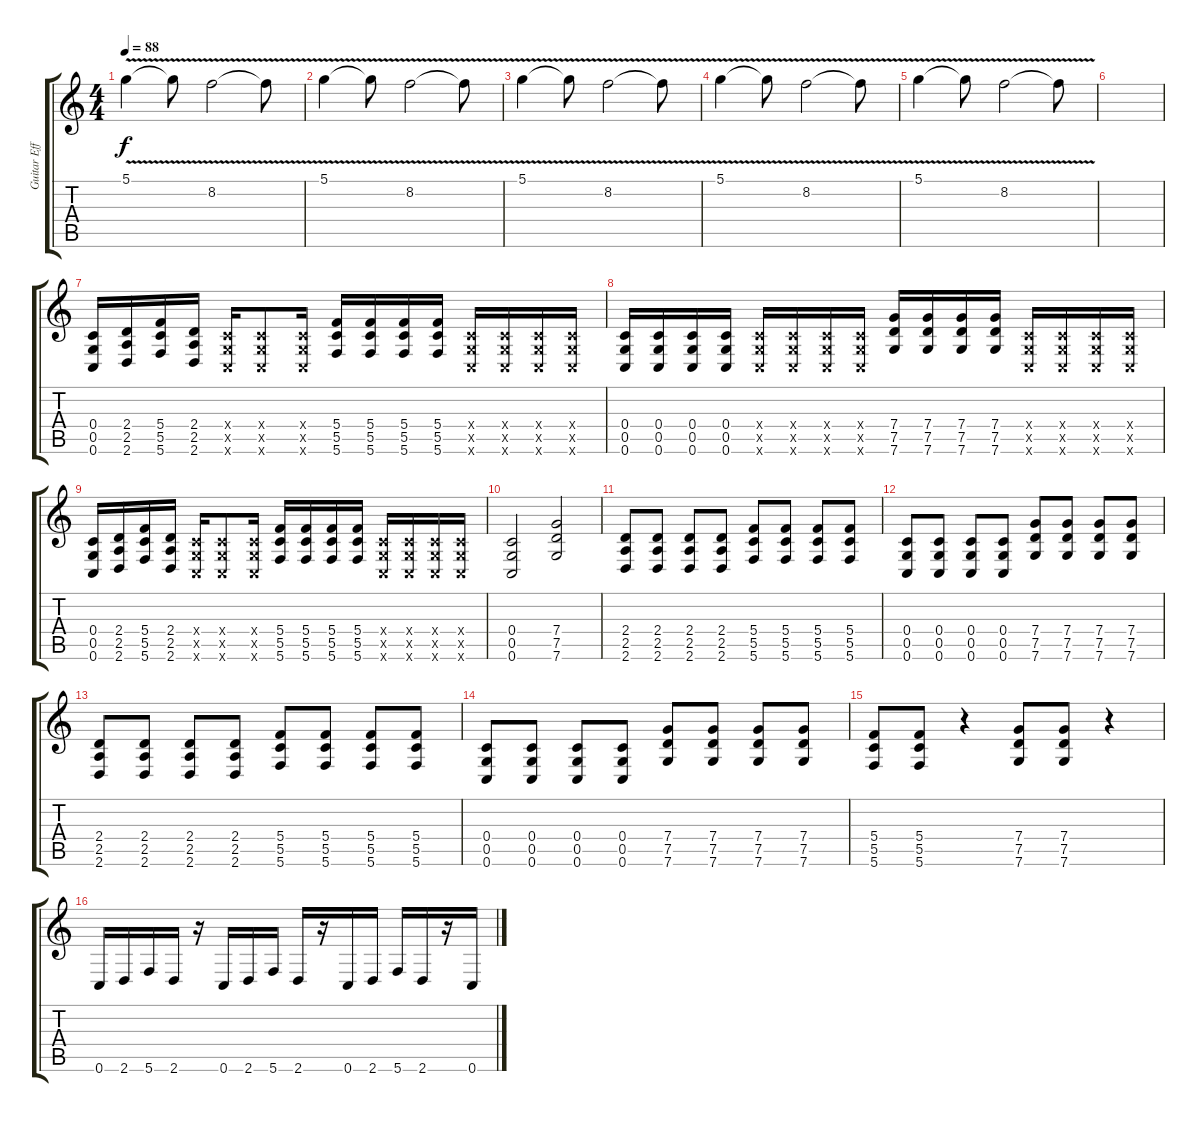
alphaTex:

\track ("Guitar Effect (Ryan)" "Guitar Eff") {instrument electricguitarjazz}
\staff {score tabs}
\tuning (D4 A3 F3 C3 G2 C2) {hide}
\ts (4 4)
\tempo 88
\clef g2
\ks c
5.1{v}.4{dy f} 5.1{t}.8 8.2{v}.2 8.2{t}.8 |
5.1{v}.4 5.1{t}.8 8.2{v}.2 8.2{t}.8 |
5.1{v}.4 5.1{t}.8 8.2{v}.2 8.2{t}.8 |
5.1{v}.4 5.1{t}.8 8.2{v}.2 8.2{t}.8 |
5.1{v}.4 5.1{t}.8 8.2{v}.2 8.2{t}.8 |
|
(0.4 0.5 0.6).16{instrument overdrivenguitar} (2.4 2.5 2.6).16 (5.4 5.5 5.6).16 (2.4 2.5 2.6).16 (0.4{x} 0.5{x} 0.6{x}).16 (0.4{x} 0.5{x} 0.6{x}).8 (0.4{x} 0.5{x} 0.6{x}).16 (5.4 5.5 5.6).16 (5.4 5.5 5.6).16 (5.4 5.5 5.6).16 (5.4 5.5 5.6).16 (0.4{x} 0.5{x} 0.6{x}).16 (0.4{x} 0.5{x} 0.6{x}).16 (0.4{x} 0.5{x} 0.6{x}).16 (0.4{x} 0.5{x} 0.6{x}).16 |
(0.4 0.5 0.6).16 (0.4 0.5 0.6).16 (0.4 0.5 0.6).16 (0.4 0.5 0.6).16 (0.4{x} 0.5{x} 0.6{x}).16 (0.4{x} 0.5{x} 0.6{x}).16 (0.4{x} 0.5{x} 0.6{x}).16 (0.4{x} 0.5{x} 0.6{x}).16 (7.4 7.5 7.6).16 (7.4 7.5 7.6).16 (7.4 7.5 7.6).16 (7.4 7.5 7.6).16 (0.4{x} 0.5{x} 0.6{x}).16 (0.4{x} 0.5{x} 0.6{x}).16 (0.4{x} 0.5{x} 0.6{x}).16 (0.4{x} 0.5{x} 0.6{x}).16 |
(0.4 0.5 0.6).16{instrument overdrivenguitar} (2.4 2.5 2.6).16 (5.4 5.5 5.6).16 (2.4 2.5 2.6).16 (0.4{x} 0.5{x} 0.6{x}).16 (0.4{x} 0.5{x} 0.6{x}).8 (0.4{x} 0.5{x} 0.6{x}).16 (5.4 5.5 5.6).16 (5.4 5.5 5.6).16 (5.4 5.5 5.6).16 (5.4 5.5 5.6).16 (0.4{x} 0.5{x} 0.6{x}).16 (0.4{x} 0.5{x} 0.6{x}).16 (0.4{x} 0.5{x} 0.6{x}).16 (0.4{x} 0.5{x} 0.6{x}).16 |
(0.4 0.5 0.6).2 (7.4 7.5 7.6).2 |
(2.4 2.5 2.6).8 (2.4 2.5 2.6).8 (2.4 2.5 2.6).8 (2.4 2.5 2.6).8 (5.4 5.5 5.6).8 (5.4 5.5 5.6).8 (5.4 5.5 5.6).8 (5.4 5.5 5.6).8 |
(0.4 0.5 0.6).8 (0.4 0.5 0.6).8 (0.4 0.5 0.6).8 (0.4 0.5 0.6).8 (7.4 7.5 7.6).8 (7.4 7.5 7.6).8 (7.4 7.5 7.6).8 (7.4 7.5 7.6).8 |
(2.4 2.5 2.6).8 (2.4 2.5 2.6).8 (2.4 2.5 2.6).8 (2.4 2.5 2.6).8 (5.4 5.5 5.6).8 (5.4 5.5 5.6).8 (5.4 5.5 5.6).8 (5.4 5.5 5.6).8 |
(0.4 0.5 0.6).8 (0.4 0.5 0.6).8 (0.4 0.5 0.6).8 (0.4 0.5 0.6).8 (7.4 7.5 7.6).8 (7.4 7.5 7.6).8 (7.4 7.5 7.6).8 (7.4 7.5 7.6).8 |
(5.4 5.5 5.6).8 (5.4 5.5 5.6).8 r.4 (7.4 7.5 7.6).8 (7.4 7.5 7.6).8 r.4 |
0.6.16{instrument overdrivenguitar} 2.6.16 5.6.16 2.6.16 r.16 0.6.16 2.6.16 5.6.16 2.6.16 r.16 0.6.16 2.6.16 5.6.16 2.6.16 r.16 0.6.16
